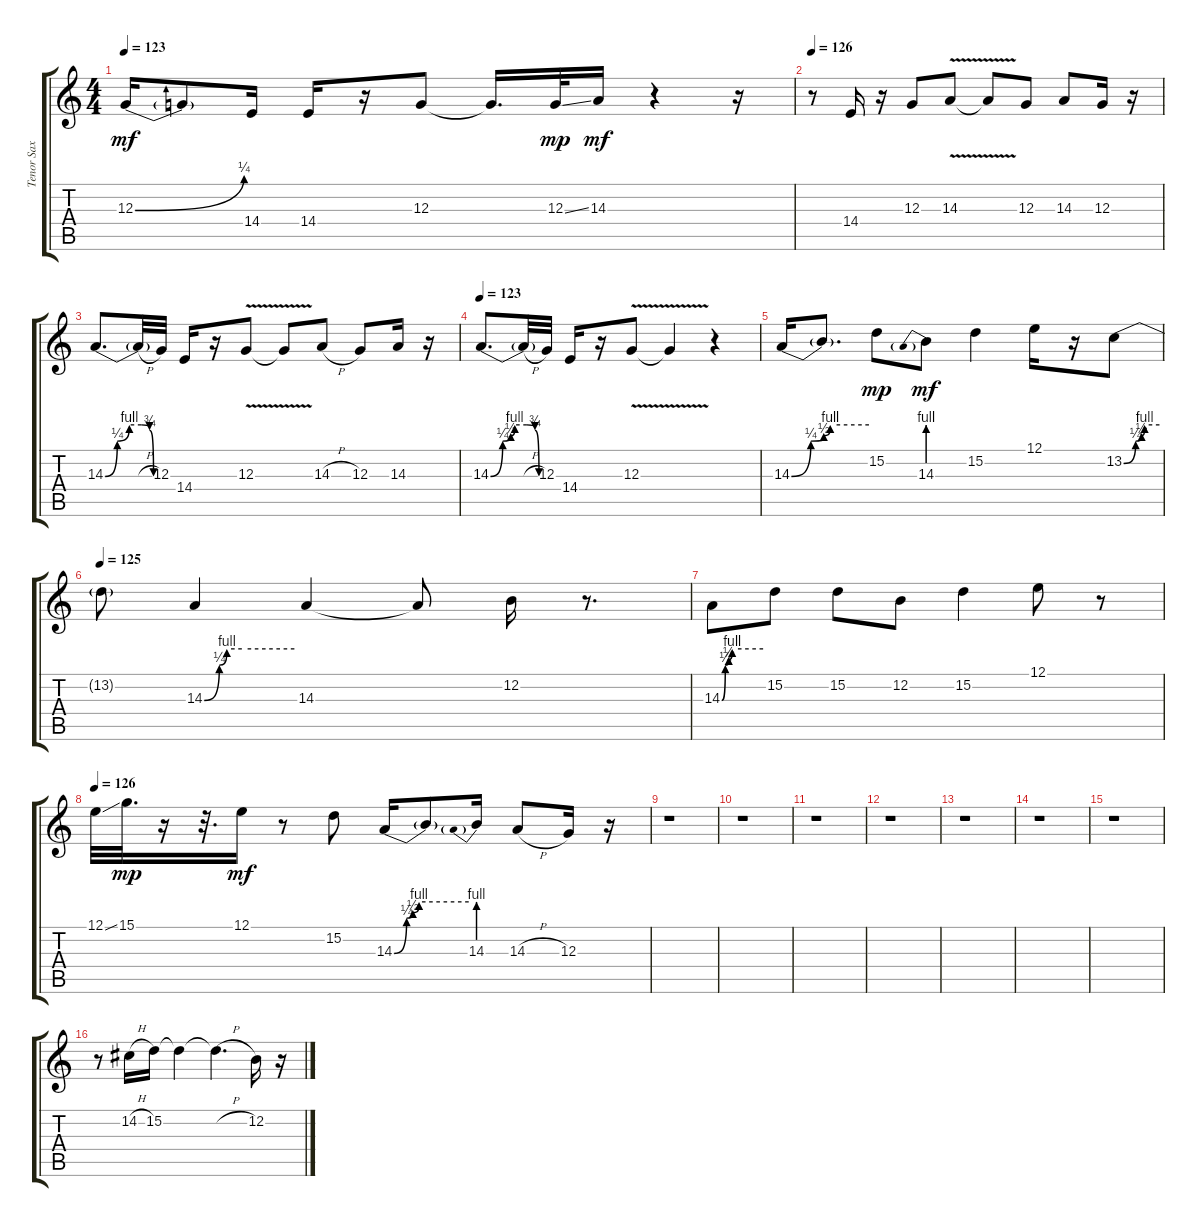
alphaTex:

\track ("Tenor Sax (Bobby Keys)" "Tenor Sax ") {instrument tenorsax}
\staff {score tabs}
\tuning (E4 B3 G3 D3 A2 E2) {hide}
\ts (4 4)
\tempo 123
\clef g2
\ks c
12.3{be (bend 0 0 60 1)}.16{dy mf} 12.3{t}.8 14.4.16 14.4.16 r.16 12.3.8 12.3{t}.16{d} 12.3{ss}.32{dy mp} 14.3.16{dy mf} r.4 r.16 |
\tempo 126
r.8 14.4.16 r.16 12.3.8 14.3{v}.8 14.3{v t}.8 12.3.8 14.3.8 12.3.16 r.16 |
14.3{be (custom 0 0 15 1 30 4 45 4 55 3 60 0)}.8{d} 14.3{h t}.32 12.3.32 14.4.16 r.16 12.3{v}.8 12.3{v t}.8 14.3{h}.8 12.3.8 14.3.16 r.16 |
\tempo 123
14.3{be (custom 0 0 15 1 25 2 30 4 45 4 55 3 60 0)}.8{d} 14.3{h t}.32 12.3.32 14.4.16 r.16 12.3{v}.8 12.3{v t}.4 r.4 |
14.3{be (custom 0 0 15 1 25 2 30 4 60 4)}.16 14.3{t}.8{d} 15.2.8{dy mp} 14.3{be (prebend 0 4 60 4)}.8{dy mf} 15.2.4 12.1.16 r.16 13.2{be (custom 0 0 20 1 30 2 35 4 60 4)}.8 |
\tempo 125
13.2{t}.8 14.3{be (custom 0 0 10 1 15 4 25 4 60 4)}.4 14.3.4 14.3{t}.8 12.2.16 r.8{d} |
14.3{be (custom 0 0 5 1 10 2 15 4 60 4)}.8 15.2.8 15.2.8 12.2.8 15.2.4 12.1.8 r.8 |
\tempo 126
12.1{ss}.32 15.1.32{d dy mp} r.16 r.32{d} 12.1.16{dy mf} r.8 15.2.8 14.3{be (custom 0 0 10 1 15 2 20 4 60 4)}.16 14.3{t}.8 14.3{be (prebend 0 4 60 4)}.16 14.3{h}.8 12.3.16 r.16 |
r.1 |
r.1 |
r.1 |
r.1 |
r.1 |
r.1 |
r.1 |
r.8 14.2{h}.16 15.2.16 15.2{t}.4 15.2{h t}.4{d} 12.2.16 r.16
